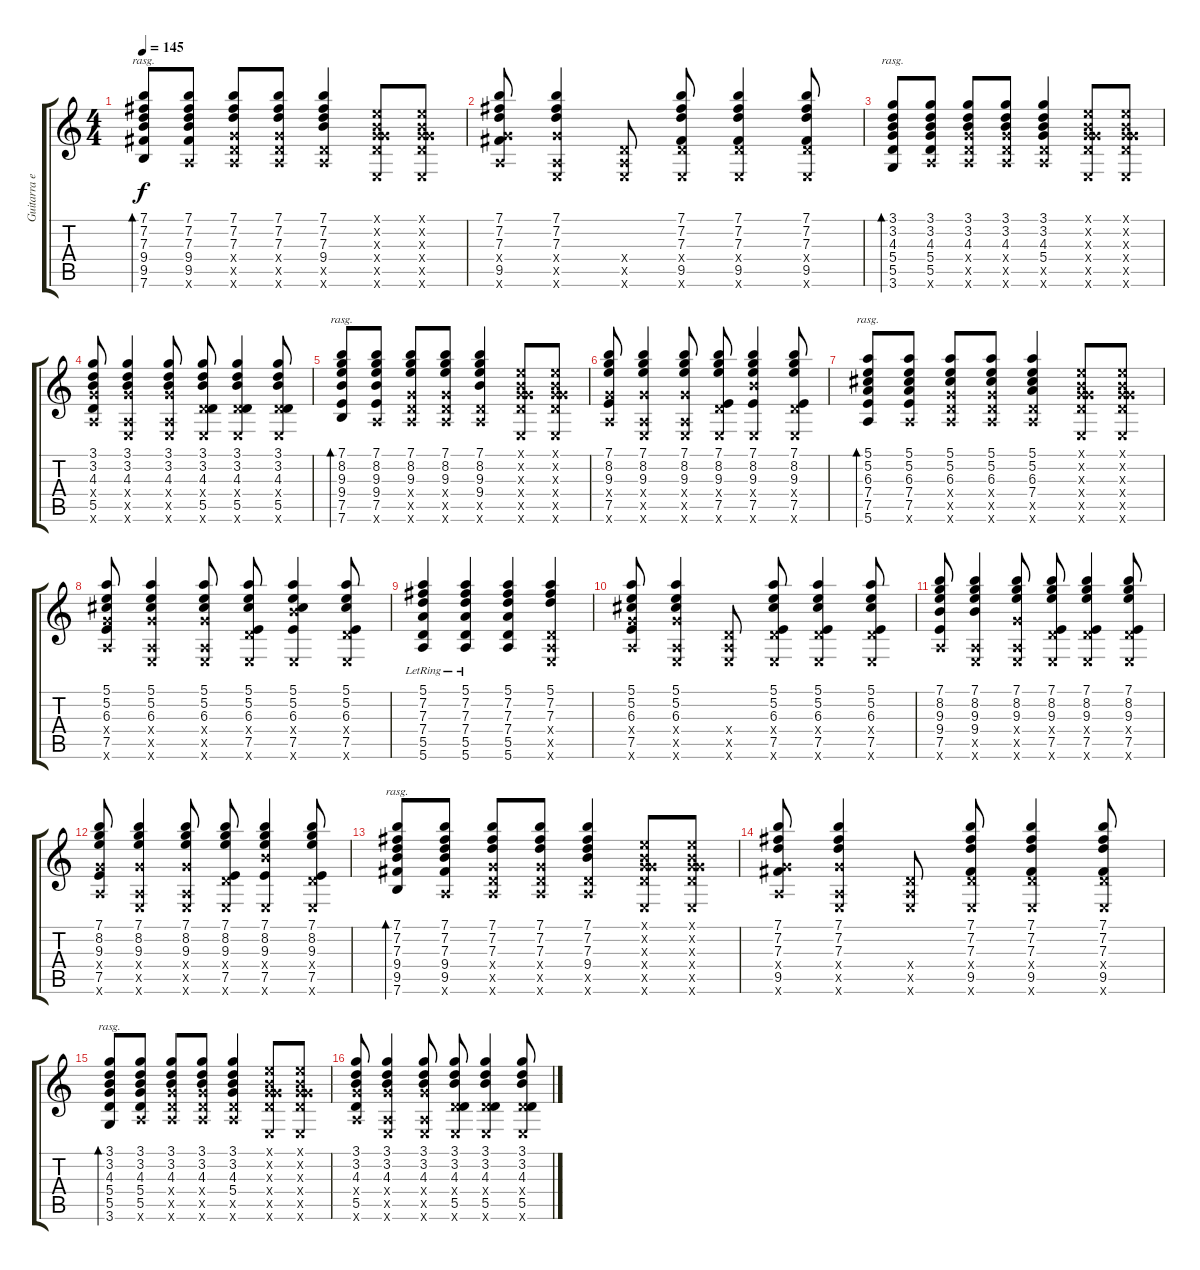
\track ("Guitarra electrica" "Guitarra e") {instrument electricguitarclean}
\staff {score tabs}
\tuning (E4 B3 G3 D3 A2 E2) {hide}
\ts (4 4)
\tempo 145
\clef g2
\ks c
(7.1 7.2 7.3 9.4 9.5 7.6).8{bd 480 rasg ii dy f} (7.1 7.2 7.3 9.4 9.5 5.6{x}).8 (7.1 7.2 7.3 5.4{x} 5.5{x} 5.6{x}).8 (7.1 7.2 7.3 5.4{x} 5.5{x} 5.6{x}).8 (7.1 7.2 7.3 9.4 5.5{x} 5.6{x}).4 (0.1{x} 0.2{x} 0.3{x} 5.4{x} 5.5{x} 0.6{x}).8 (0.1{x} 0.2{x} 0.3{x} 5.4{x} 5.5{x} 0.6{x}).8 |
(7.1 7.2 7.3 5.4{x} 9.5 5.6{x}).8 (7.1 7.2 7.3 5.4{x} 0.5{x} 0.6{x}).4 (0.4{x} 0.5{x} 0.6{x}).8 (7.1 7.2 7.3 0.4{x} 9.5 0.6{x}).8 (7.1 7.2 7.3 0.4{x} 9.5 0.6{x}).4 (7.1 7.2 7.3 0.4{x} 9.5 0.6{x}).8 |
(3.1 3.2 4.3 5.4 5.5 3.6).8{bd 30 rasg ii} (3.1 3.2 4.3 5.4 5.5 5.6{x}).8 (3.1 3.2 4.3 5.4{x} 5.5{x} 5.6{x}).8 (3.1 3.2 4.3 5.4{x} 5.5{x} 5.6{x}).8 (3.1 3.2 4.3 5.4 5.5{x} 5.6{x}).4 (0.1{x} 0.2{x} 0.3{x} 5.4{x} 5.5{x} 0.6{x}).8 (0.1{x} 0.2{x} 0.3{x} 5.4{x} 5.5{x} 0.6{x}).8 |
(3.1 3.2 4.3 5.4{x} 5.5 5.6{x}).8 (3.1 3.2 4.3 5.4{x} 0.5{x} 0.6{x}).4 (3.1 3.2 4.3 5.4{x} 0.5{x} 0.6{x}).8 (3.1 3.2 4.3 0.4{x} 5.5 0.6{x}).8 (3.1 3.2 4.3 0.4{x} 5.5 0.6{x}).4 (3.1 3.2 4.3 0.4{x} 5.5 0.6{x}).8 |
(7.1 8.2 9.3 9.4 7.5 7.6).8{bd 30 rasg ii} (7.1 8.2 9.3 9.4 7.5 5.6{x}).8 (7.1 8.2 9.3 5.4{x} 5.5{x} 5.6{x}).8 (7.1 8.2 9.3 5.4{x} 5.5{x} 5.6{x}).8 (7.1 8.2 9.3 9.4 5.5{x} 5.6{x}).4 (0.1{x} 0.2{x} 0.3{x} 5.4{x} 5.5{x} 0.6{x}).8 (0.1{x} 0.2{x} 0.3{x} 5.4{x} 5.5{x} 0.6{x}).8 |
(7.1 8.2 9.3 5.4{x} 7.5 5.6{x}).8 (7.1 8.2 9.3 5.4{x} 0.5{x} 0.6{x}).4 (7.1 8.2 9.3 5.4{x} 0.5{x} 0.6{x}).8 (7.1 8.2 9.3 0.4{x} 7.5 0.6{x}).8 (7.1 8.2 9.3 9.4{x} 7.5 0.6{x}).4 (7.1 8.2 9.3 0.4{x} 7.5 0.6{x}).8 |
(5.1 5.2 6.3 7.4 7.5 5.6).8{bd 30 rasg ii} (5.1 5.2 6.3 7.4 7.5 5.6{x}).8 (5.1 5.2 6.3 5.4{x} 5.5{x} 5.6{x}).8 (5.1 5.2 6.3 5.4{x} 5.5{x} 5.6{x}).8 (5.1 5.2 6.3 7.4 5.5{x} 5.6{x}).4 (0.1{x} 0.2{x} 0.3{x} 5.4{x} 5.5{x} 0.6{x}).8 (0.1{x} 0.2{x} 0.3{x} 5.4{x} 5.5{x} 0.6{x}).8 |
(5.1 5.2 6.3 5.4{x} 7.5 5.6{x}).8 (5.1 5.2 6.3 5.4{x} 0.5{x} 0.6{x}).4 (5.1 5.2 6.3 5.4{x} 0.5{x} 0.6{x}).8 (5.1 5.2 6.3 0.4{x} 7.5 0.6{x}).8 (5.1 5.2 6.3 9.4{x} 7.5 0.6{x}).4 (5.1 5.2 6.3 0.4{x} 7.5 0.6{x}).8 |
(5.1{lr} 7.2 7.3 7.4 5.5 5.6).4 (5.1{lr} 7.2{lr} 7.3{lr} 7.4{lr} 5.5{lr} 5.6{lr}).4 (5.1 7.2 7.3 7.4 5.5 5.6).4 (5.1 7.2 7.3 0.4{x} 0.5{x} 0.6{x}).4 |
(5.1 5.2 6.3 5.4{x} 7.5 5.6{x}).8 (5.1 5.2 6.3 5.4{x} 0.5{x} 0.6{x}).4 (0.4{x} 0.5{x} 0.6{x}).8 (5.1 5.2 6.3 0.4{x} 7.5 0.6{x}).8 (5.1 5.2 6.3 0.4{x} 7.5 0.6{x}).4 (5.1 5.2 6.3 0.4{x} 7.5 0.6{x}).8 |
(7.1 8.2 9.3 9.4 7.5 5.6{x}).8 (7.1 8.2 9.3 9.4 0.5{x} 0.6{x}).4 (7.1 8.2 9.3 5.4{x} 0.5{x} 0.6{x}).8 (7.1 8.2 9.3 0.4{x} 7.5 0.6{x}).8 (7.1 8.2 9.3 0.4{x} 7.5 0.6{x}).4 (7.1 8.2 9.3 0.4{x} 7.5 0.6{x}).8 |
(7.1 8.2 9.3 5.4{x} 7.5 5.6{x}).8 (7.1 8.2 9.3 5.4{x} 0.5{x} 0.6{x}).4 (7.1 8.2 9.3 5.4{x} 0.5{x} 0.6{x}).8 (7.1 8.2 9.3 0.4{x} 7.5 0.6{x}).8 (7.1 8.2 9.3 9.4{x} 7.5 0.6{x}).4 (7.1 8.2 9.3 0.4{x} 7.5 0.6{x}).8 |
(7.1 7.2 7.3 9.4 9.5 7.6).8{bd 480 rasg ii} (7.1 7.2 7.3 9.4 9.5 5.6{x}).8 (7.1 7.2 7.3 5.4{x} 5.5{x} 5.6{x}).8 (7.1 7.2 7.3 5.4{x} 5.5{x} 5.6{x}).8 (7.1 7.2 7.3 9.4 5.5{x} 5.6{x}).4 (0.1{x} 0.2{x} 0.3{x} 5.4{x} 5.5{x} 0.6{x}).8 (0.1{x} 0.2{x} 0.3{x} 5.4{x} 5.5{x} 0.6{x}).8 |
(7.1 7.2 7.3 5.4{x} 9.5 5.6{x}).8 (7.1 7.2 7.3 5.4{x} 0.5{x} 0.6{x}).4 (0.4{x} 0.5{x} 0.6{x}).8 (7.1 7.2 7.3 0.4{x} 9.5 0.6{x}).8 (7.1 7.2 7.3 0.4{x} 9.5 0.6{x}).4 (7.1 7.2 7.3 0.4{x} 9.5 0.6{x}).8 |
(3.1 3.2 4.3 5.4 5.5 3.6).8{bd 30 rasg ii} (3.1 3.2 4.3 5.4 5.5 5.6{x}).8 (3.1 3.2 4.3 5.4{x} 5.5{x} 5.6{x}).8 (3.1 3.2 4.3 5.4{x} 5.5{x} 5.6{x}).8 (3.1 3.2 4.3 5.4 5.5{x} 5.6{x}).4 (0.1{x} 0.2{x} 0.3{x} 5.4{x} 5.5{x} 0.6{x}).8 (0.1{x} 0.2{x} 0.3{x} 5.4{x} 5.5{x} 0.6{x}).8 |
(3.1 3.2 4.3 5.4{x} 5.5 5.6{x}).8 (3.1 3.2 4.3 5.4{x} 0.5{x} 0.6{x}).4 (3.1 3.2 4.3 5.4{x} 0.5{x} 0.6{x}).8 (3.1 3.2 4.3 0.4{x} 5.5 0.6{x}).8 (3.1 3.2 4.3 0.4{x} 5.5 0.6{x}).4 (3.1 3.2 4.3 0.4{x} 5.5 0.6{x}).8
